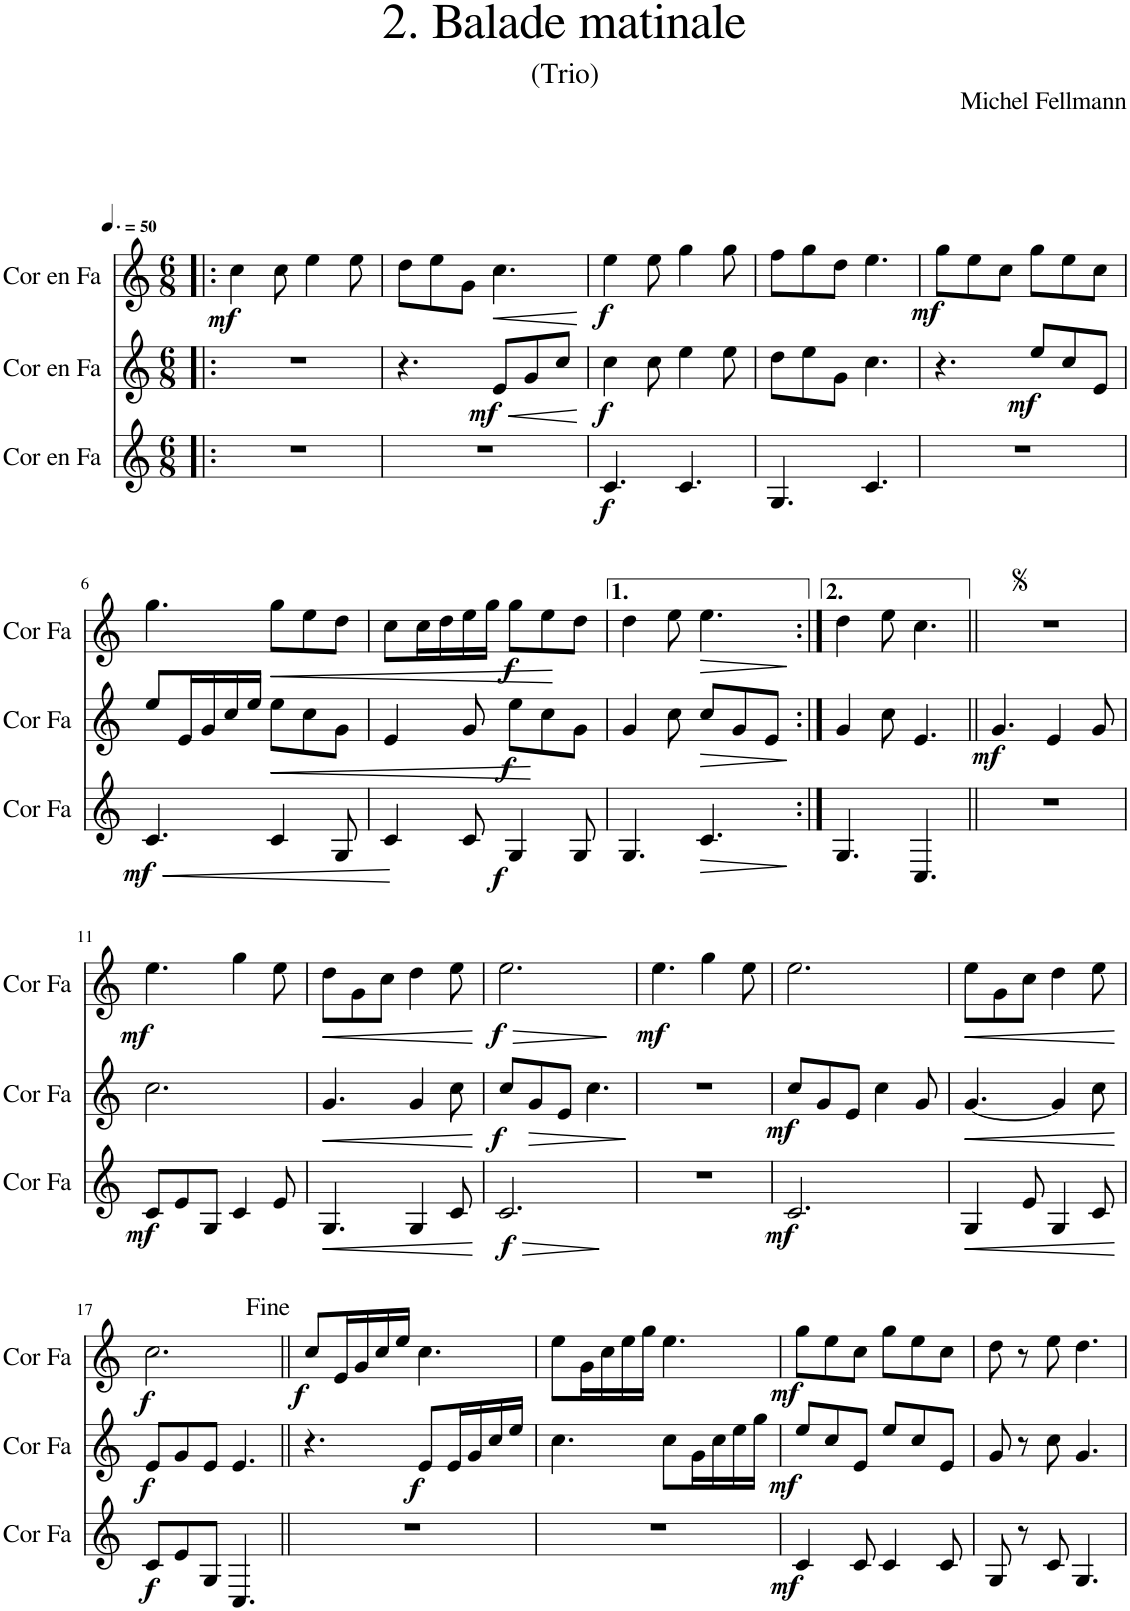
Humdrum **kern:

**kern	**dynam	**kern	**dynam	**kern	**dynam
*part3	*part3	*part2	*part2	*part1	*part1
*staff3	*staff3	*staff2	*staff2	*staff1	*staff1
*I"Cor en Fa	*	*I"Cor en Fa	*	*I"Cor en Fa	*
*I'Cor Fa	*	*I'Cor Fa	*	*I'Cor Fa	*
*clefG2	*	*clefG2	*	*clefG2	*
*Trd4c7	*	*Trd4c7	*	*Trd4c7	*
*k[]	*	*k[]	*	*k[]	*
*M6/8	*	*M6/8	*	*M6/8	*
*MM75	*	*MM75	*	*MM75	*
=1!|:	=1!|:	=1!|:	=1!|:	=1!|:	=1!|:
!	!	!	!	!	!LO:DY:b
2.r	.	2.r	.	4cc\	mf
.	.	.	.	8cc\	.
.	.	.	.	4ee\	.
.	.	.	.	8ee\	.
=2	=2	=2	=2	=2	=2
2.r	.	4.r	.	8dd\L	.
.	.	.	.	8ee\	.
.	.	.	.	8g\J	.
!	!	!	!LO:HP:b	!	!LO:HP:b
!	!	!	!LO:DY:n=1:b	!	!
.	.	8e/L	< mf	4.cc\	<
.	.	8g/	.	.	.
.	.	8cc/J	.	.	.
.	.	.	[	.	[
=3	=3	=3	=3	=3	=3
!	!LO:DY:b	!	!LO:DY:b	!	!LO:DY:b
4.c/	f	4cc\	f	4ee\	f
.	.	8cc\	.	8ee\	.
4.c/	.	4ee\	.	4gg\	.
.	.	8ee\	.	8gg\	.
=4	=4	=4	=4	=4	=4
4.G/	.	8dd\L	.	8ff\L	.
.	.	8ee\	.	8gg\	.
.	.	8g\J	.	8dd\J	.
4.c/	.	4.cc\	.	4.ee\	.
=5	=5	=5	=5	=5	=5
!	!	!	!	!	!LO:DY:b
2.r	.	4.r	.	8gg\L	mf
.	.	.	.	8ee\	.
.	.	.	.	8cc\J	.
!	!	!	!LO:DY:b	!	!
.	.	8ee/L	mf	8gg\L	.
.	.	8cc/	.	8ee\	.
.	.	8e/J	.	8cc\J	.
!!LO:LB:g=z
=6	=6	=6	=6	=6	=6
!	!LO:HP:b	!	!	!	!
!	!LO:DY:n=1:b	!	!	!	!
4.c/	< mf	8ee/L	.	4.gg\	.
.	.	16e/L	.	.	.
.	.	16g/	.	.	.
.	.	16cc/	.	.	.
.	.	16ee/JJ	.	.	.
!	!	!	!LO:HP:b	!	!LO:HP:b
4c/	.	8ee\L	<	8gg\L	<
.	.	8cc\	.	8ee\	.
8G/	.	8g\J	.	8dd\J	.
.	[	.	[	.	[
=7	=7	=7	=7	=7	=7
4c/	.	4e/	.	8cc\L	.
.	.	.	.	16cc\L	.
.	.	.	.	16dd\	.
8c/	.	8g/	.	16ee\	.
.	.	.	.	16gg\JJ	.
!	!LO:DY:b	!	!LO:DY:b	!	!LO:DY:b
4G/	f	8ee\L	f	8gg\L	f
.	.	8cc\	.	8ee\	.
8G/	.	8g\J	.	8dd\J	.
=8	=8	=8	=8	=8	=8
4.G/	.	4g/	.	4dd\	.
.	.	8cc\	.	8ee\	.
!	!LO:HP:b	!	!LO:HP:b	!	!LO:HP:b
4.c/	>	8cc/L	>	4.ee\	>
.	.	8g/	.	.	.
.	.	8e/J	.	.	.
.	]	.	]	.	]
=9:|!	=9:|!	=9:|!	=9:|!	=9:|!	=9:|!
4.G/	.	4g/	.	4dd\	.
.	.	8cc\	.	8ee\	.
4.C/	.	4.e/	.	4.cc\	.
=10||	=10||	=10||	=10||	=10||	=10||
!	!	!	!LO:DY:b	!	!
2.r	.	4.g/	mf	2.r	.
.	.	4e/	.	.	.
.	.	8g/	.	.	.
!!LO:LB:g=z
=11	=11	=11	=11	=11	=11
!	!LO:DY:b	!	!	!	!LO:DY:b
8c/L	mf	2.cc\	.	4.ee\	mf
8e/	.	.	.	.	.
8G/J	.	.	.	.	.
4c/	.	.	.	4gg\	.
8e/	.	.	.	8ee\	.
=12	=12	=12	=12	=12	=12
!	!LO:HP:b	!	!LO:HP:b	!	!LO:HP:b
4.G/	<	4.g/	<	8dd\L	<
.	.	.	.	8g\	.
.	.	.	.	8cc\J	.
4G/	.	4g/	.	4dd\	.
8c/	.	8cc\	.	8ee\	.
.	[	.	[	.	[
=13	=13	=13	=13	=13	=13
!	!LO:HP:b	!	!	!	!LO:HP:b
!	!LO:DY:n=1:b	!	!LO:DY:b	!	!LO:DY:n=1:b
2.c/	> f	8cc/L	f	2.ee\	> f
!	!	!	!LO:HP:b	!	!
.	.	8g/	>	.	.
.	.	8e/J	.	.	.
.	.	4.cc\	.	.	.
.	]	.	]	.	]
=14	=14	=14	=14	=14	=14
!	!	!	!	!	!LO:DY:b
2.r	.	2.r	.	4.ee\	mf
.	.	.	.	4gg\	.
.	.	.	.	8ee\	.
=15	=15	=15	=15	=15	=15
!	!LO:DY:b	!	!LO:DY:b	!	!
2.c/	mf	8cc/L	mf	2.ee\	.
.	.	8g/	.	.	.
.	.	8e/J	.	.	.
.	.	4cc\	.	.	.
.	.	8g/	.	.	.
=16	=16	=16	=16	=16	=16
!	!LO:HP:b	!	!LO:HP:b	!	!LO:HP:b
4G/	<	[4.g/	<	8ee\L	<
.	.	.	.	8g\	.
8e/	.	.	.	8cc\J	.
4G/	.	4g/]	.	4dd\	.
8c/	.	8cc\	.	8ee\	.
.	[	.	[	.	[
!!LO:LB:g=z
=17	=17	=17	=17	=17	=17
!	!LO:DY:b	!	!LO:DY:b	!	!LO:DY:b
8c/L	f	8e/L	f	2.cc\	f
8e/	.	8g/	.	.	.
8G/J	.	8e/J	.	.	.
4.C/	.	4.e/	.	.	.
=18||	=18||	=18||	=18||	=18||	=18||
!	!	!	!	!	!LO:DY:b
2.r	.	4.r	.	8cc/L	f
.	.	.	.	16e/L	.
.	.	.	.	16g/	.
.	.	.	.	16cc/	.
.	.	.	.	16ee/JJ	.
!	!	!	!LO:DY:b	!	!
.	.	8e/L	f	4.cc\	.
.	.	16e/L	.	.	.
.	.	16g/	.	.	.
.	.	16cc/	.	.	.
.	.	16ee/JJ	.	.	.
=19	=19	=19	=19	=19	=19
2.r	.	4.cc\	.	8ee\L	.
.	.	.	.	16g\L	.
.	.	.	.	16cc\	.
.	.	.	.	16ee\	.
.	.	.	.	16gg\JJ	.
.	.	8cc\L	.	4.ee\	.
.	.	16g\L	.	.	.
.	.	16cc\	.	.	.
.	.	16ee\	.	.	.
.	.	16gg\JJ	.	.	.
=20	=20	=20	=20	=20	=20
!	!LO:DY:b	!	!LO:DY:b	!	!LO:DY:b
4c/	mf	8ee/L	mf	8gg\L	mf
.	.	8cc/	.	8ee\	.
8c/	.	8e/J	.	8cc\J	.
4c/	.	8ee/L	.	8gg\L	.
.	.	8cc/	.	8ee\	.
8c/	.	8e/J	.	8cc\J	.
=21	=21	=21	=21	=21	=21
8G/	.	8g/	.	8dd\	.
8r	.	8r	.	8r	.
8c/	.	8cc\	.	8ee\	.
4.G/	.	4.g/	.	4.dd\	.
=	=	=	=	=	=
*-	*-	*-	*-	*-	*-
